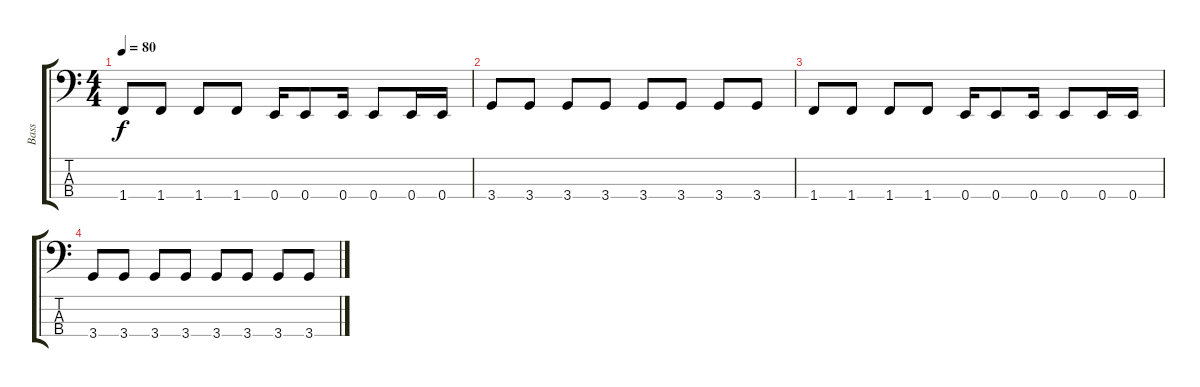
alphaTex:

\track ("Bass" "Bass") {instrument electricbasspick}
\staff {score tabs}
\tuning (G2 D2 A1 E1) {hide}
\ts (4 4)
\tempo 80
\clef f4
\ks c
1.4.8{dy f} 1.4.8 1.4.8 1.4.8 0.4.16 0.4.8 0.4.16 0.4.8 0.4.16 0.4.16 |
3.4.8 3.4.8 3.4.8 3.4.8 3.4.8 3.4.8 3.4.8 3.4.8 |
1.4.8 1.4.8 1.4.8 1.4.8 0.4.16 0.4.8 0.4.16 0.4.8 0.4.16 0.4.16 |
3.4.8 3.4.8 3.4.8 3.4.8 3.4.8 3.4.8 3.4.8 3.4.8
